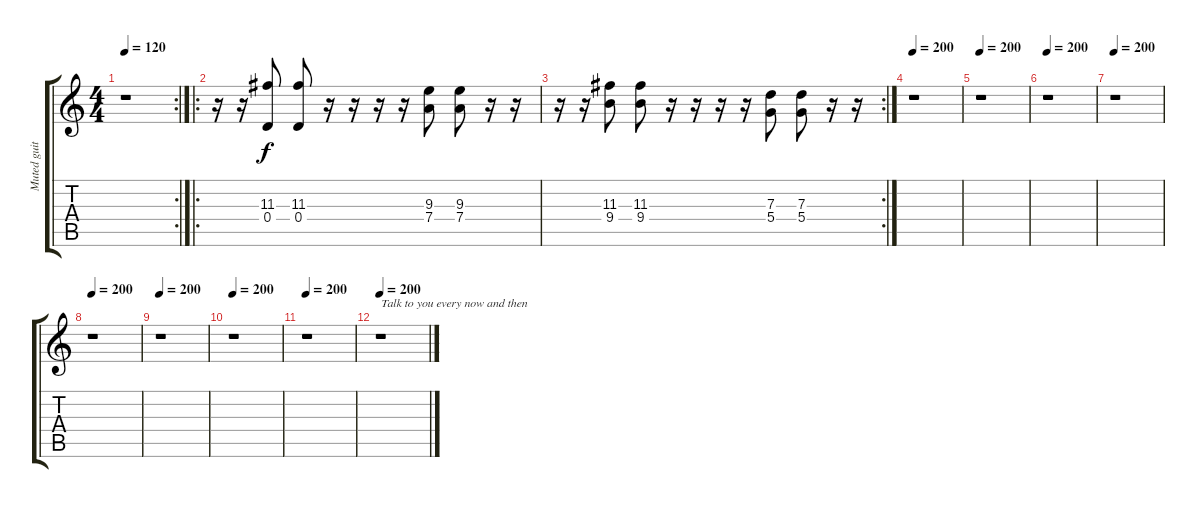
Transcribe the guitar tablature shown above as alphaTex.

\track ("Muted guitar" "Muted guit") {instrument electricguitarmuted}
\staff {score tabs}
\tuning (E4 B3 G3 D3 A2 E2) {hide}
\rc 2
\ts (4 4)
\tempo 120
\clef g2
\ks c
r.1{dy f} |
\ro
r.16 r.16 (11.3 0.4).8 (11.3 0.4).8 r.16 r.16 r.16 r.16 (9.3 7.4).8 (9.3 7.4).8 r.16 r.16 |
\rc 2
r.16 r.16 (11.3 9.4).8 (11.3 9.4).8 r.16 r.16 r.16 r.16 (7.3 5.4).8 (7.3 5.4).8 r.16 r.16 |
\tempo 200
r.1 |
\tempo 200
r.1 |
\tempo 200
r.1 |
\tempo 200
r.1 |
\tempo 200
r.1 |
\tempo 200
r.1 |
\tempo 200
r.1 |
\tempo 200
r.1 |
\tempo 200
r.1{txt "Talk to you every now and then"}
